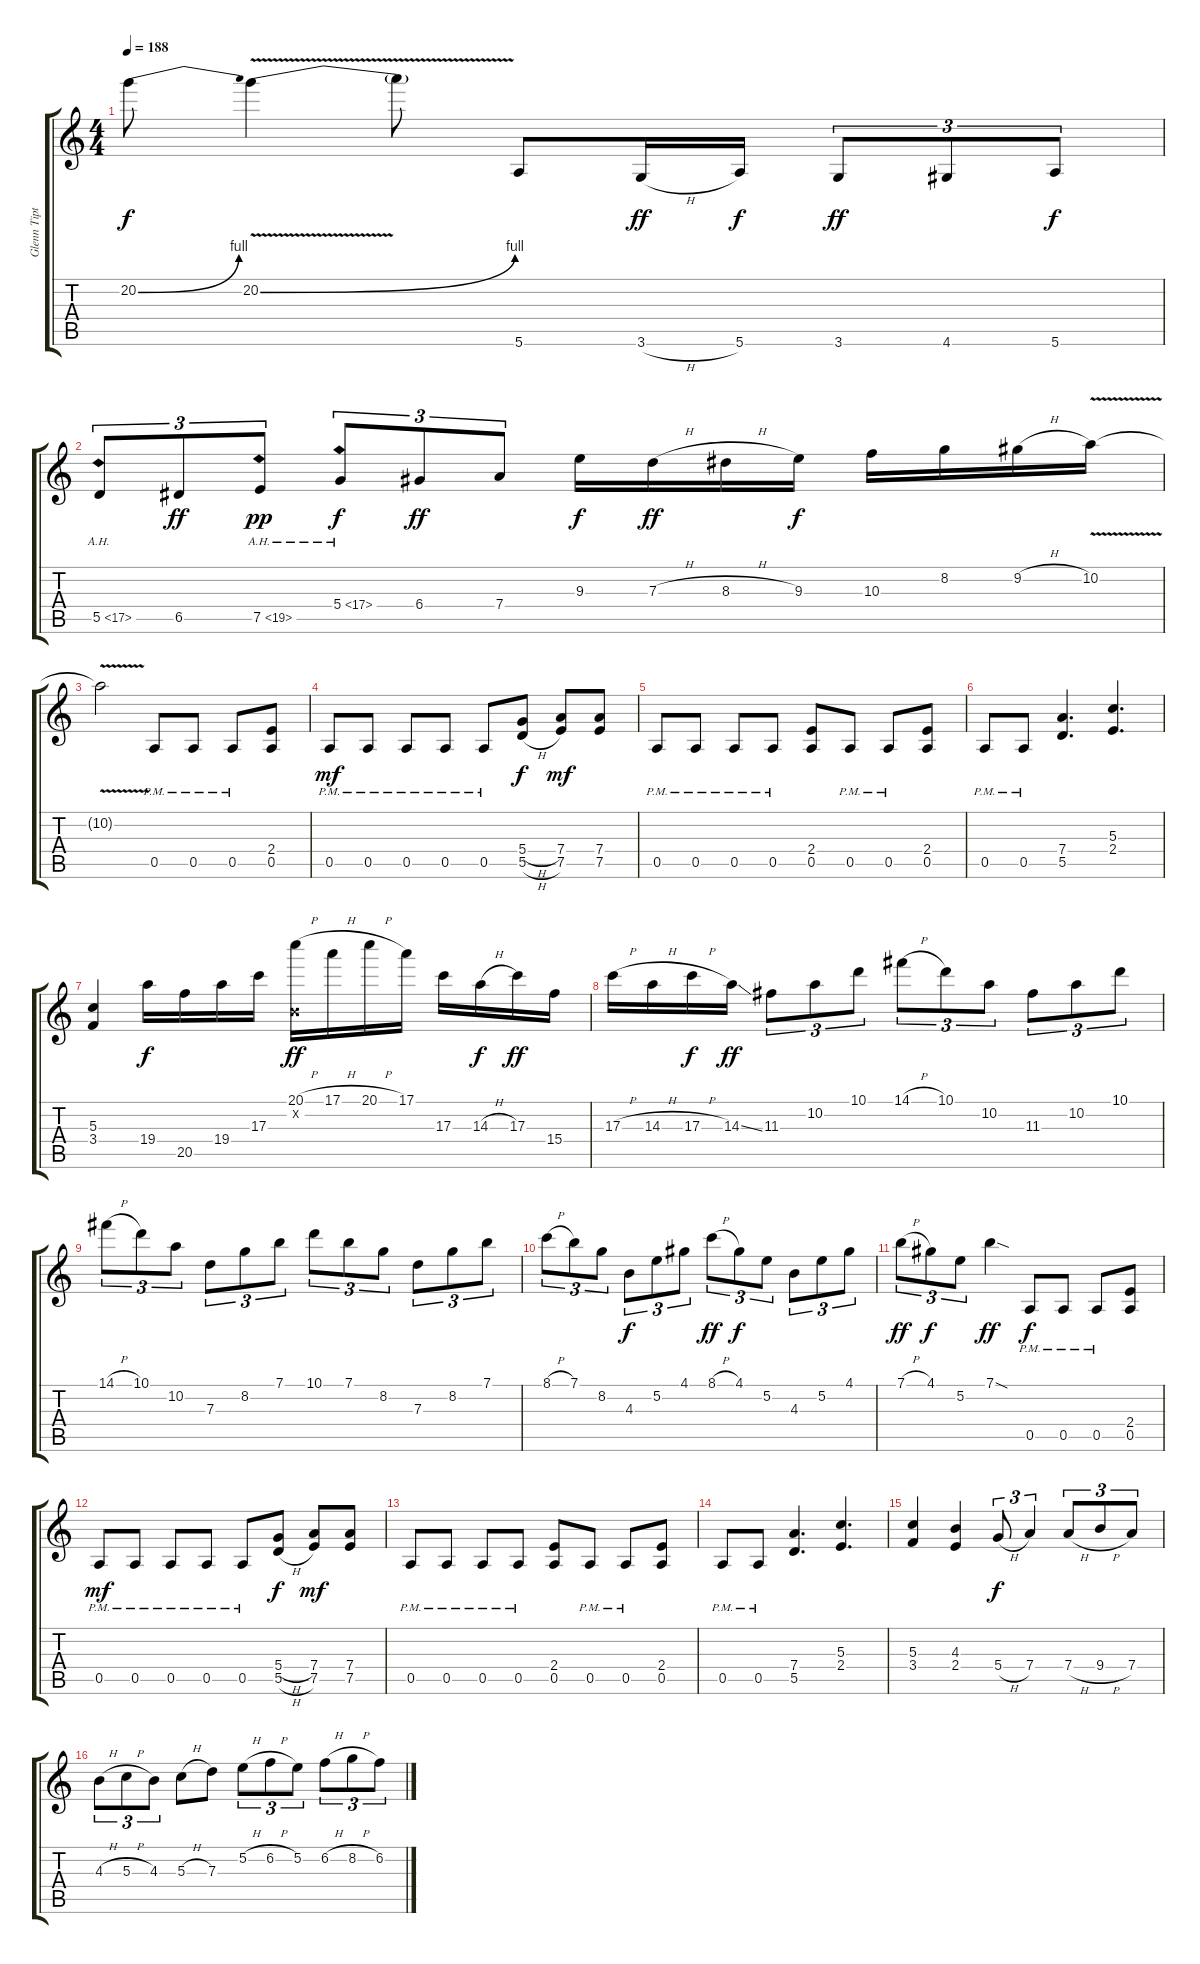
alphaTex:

\track ("Glenn Tipton" "Glenn Tipt") {instrument distortionguitar}
\staff {score tabs}
\tuning (E4 B3 G3 D3 A2 E2) {hide}
\ts (4 4)
\tempo 188
\clef g2
\ks c
20.2{be (bend 0 0 60 4)}.8{dy f} 20.2{be (bend 0 0 60 4) v}.4 20.2{t}.8 5.6.8 3.6{h}.16{dy ff} 5.6.16{dy f} 3.6.8{tu (3 2) dy ff} 4.6.8{tu (3 2)} 5.6.8{tu (3 2) dy f} |
5.5{ah 12}.8{tu (3 2)} 6.5.8{tu (3 2) dy ff} 7.5{ah 12}.8{tu (3 2) dy pp} 5.4{ah 12}.8{tu (3 2) dy f} 6.4.8{tu (3 2) dy ff} 7.4.8{tu (3 2)} 9.3.16{dy f} 7.3{h}.16{dy ff} 8.3{h}.16 9.3.16{dy f} 10.3.16 8.2.16 9.2{h}.16 10.2{v}.16 |
10.2{t}.2 0.5{pm}.8 0.5{pm}.8 0.5{pm}.8 (2.4 0.5).8 |
0.5{pm}.8{dy mf} 0.5{pm}.8 0.5{pm}.8 0.5{pm}.8 0.5{pm}.8 (5.4{h} 5.5{h}).8{dy f} (7.4 7.5).8{dy mf} (7.4 7.5).8 |
0.5{pm}.8 0.5{pm}.8 0.5{pm}.8 0.5{pm}.8 (2.4 0.5).8 0.5{pm}.8 0.5{pm}.8 (2.4 0.5).8 |
0.5{pm}.8 0.5{pm}.8 (7.4 5.5).4{d} (5.3 2.4).4{d} |
(5.3 3.4).4 19.4.16{dy f} 20.5.16 19.4.16 17.3.16 (20.1{h} 0.2{x}).16{dy ff} 17.1{h}.16 20.1{h}.16 17.1.16 17.3.16 14.3{h}.16{dy f} 17.3.16{dy ff} 15.4.16 |
17.3{h}.16 14.3{h}.16 17.3{h}.16{dy f} 14.3{ss}.16{dy ff} 11.3.8{tu (3 2)} 10.2.8{tu (3 2)} 10.1.8{tu (3 2)} 14.1{h}.8{tu (3 2)} 10.1.8{tu (3 2)} 10.2.8{tu (3 2)} 11.3.8{tu (3 2)} 10.2.8{tu (3 2)} 10.1.8{tu (3 2)} |
14.1{h}.8{tu (3 2)} 10.1.8{tu (3 2)} 10.2.8{tu (3 2)} 7.3.8{tu (3 2)} 8.2.8{tu (3 2)} 7.1.8{tu (3 2)} 10.1.8{tu (3 2)} 7.1.8{tu (3 2)} 8.2.8{tu (3 2)} 7.3.8{tu (3 2)} 8.2.8{tu (3 2)} 7.1.8{tu (3 2)} |
8.1{h}.8{tu (3 2)} 7.1.8{tu (3 2)} 8.2.8{tu (3 2)} 4.3.8{tu (3 2) dy f} 5.2.8{tu (3 2)} 4.1.8{tu (3 2)} 8.1{h}.8{tu (3 2) dy ff} 4.1.8{tu (3 2) dy f} 5.2.8{tu (3 2)} 4.3.8{tu (3 2)} 5.2.8{tu (3 2)} 4.1.8{tu (3 2)} |
7.1{h}.8{tu (3 2) dy ff} 4.1.8{tu (3 2) dy f} 5.2.8{tu (3 2)} 7.1{sod}.4{dy ff} 0.5{pm}.8{dy f} 0.5{pm}.8 0.5{pm}.8 (2.4 0.5).8 |
0.5{pm}.8{dy mf} 0.5{pm}.8 0.5{pm}.8 0.5{pm}.8 0.5{pm}.8 (5.4{h} 5.5{h}).8{dy f} (7.4 7.5).8{dy mf} (7.4 7.5).8 |
0.5{pm}.8 0.5{pm}.8 0.5{pm}.8 0.5{pm}.8 (2.4 0.5).8 0.5{pm}.8 0.5{pm}.8 (2.4 0.5).8 |
0.5{pm}.8 0.5{pm}.8 (7.4 5.5).4{d} (5.3 2.4).4{d} |
(5.3 3.4).4 (4.3 2.4).4 5.4{h}.8{tu (3 2) dy f volume 15} 7.4.4{tu (3 2)} 7.4{h}.8{tu (3 2)} 9.4{h}.8{tu (3 2)} 7.4.8{tu (3 2)} |
4.3{h}.8{tu (3 2)} 5.3{h}.8{tu (3 2)} 4.3.8{tu (3 2)} 5.3{h}.8 7.3.8 5.2{h}.8{tu (3 2)} 6.2{h}.8{tu (3 2)} 5.2.8{tu (3 2)} 6.2{h}.8{tu (3 2)} 8.2{h}.8{tu (3 2)} 6.2.8{tu (3 2)}
